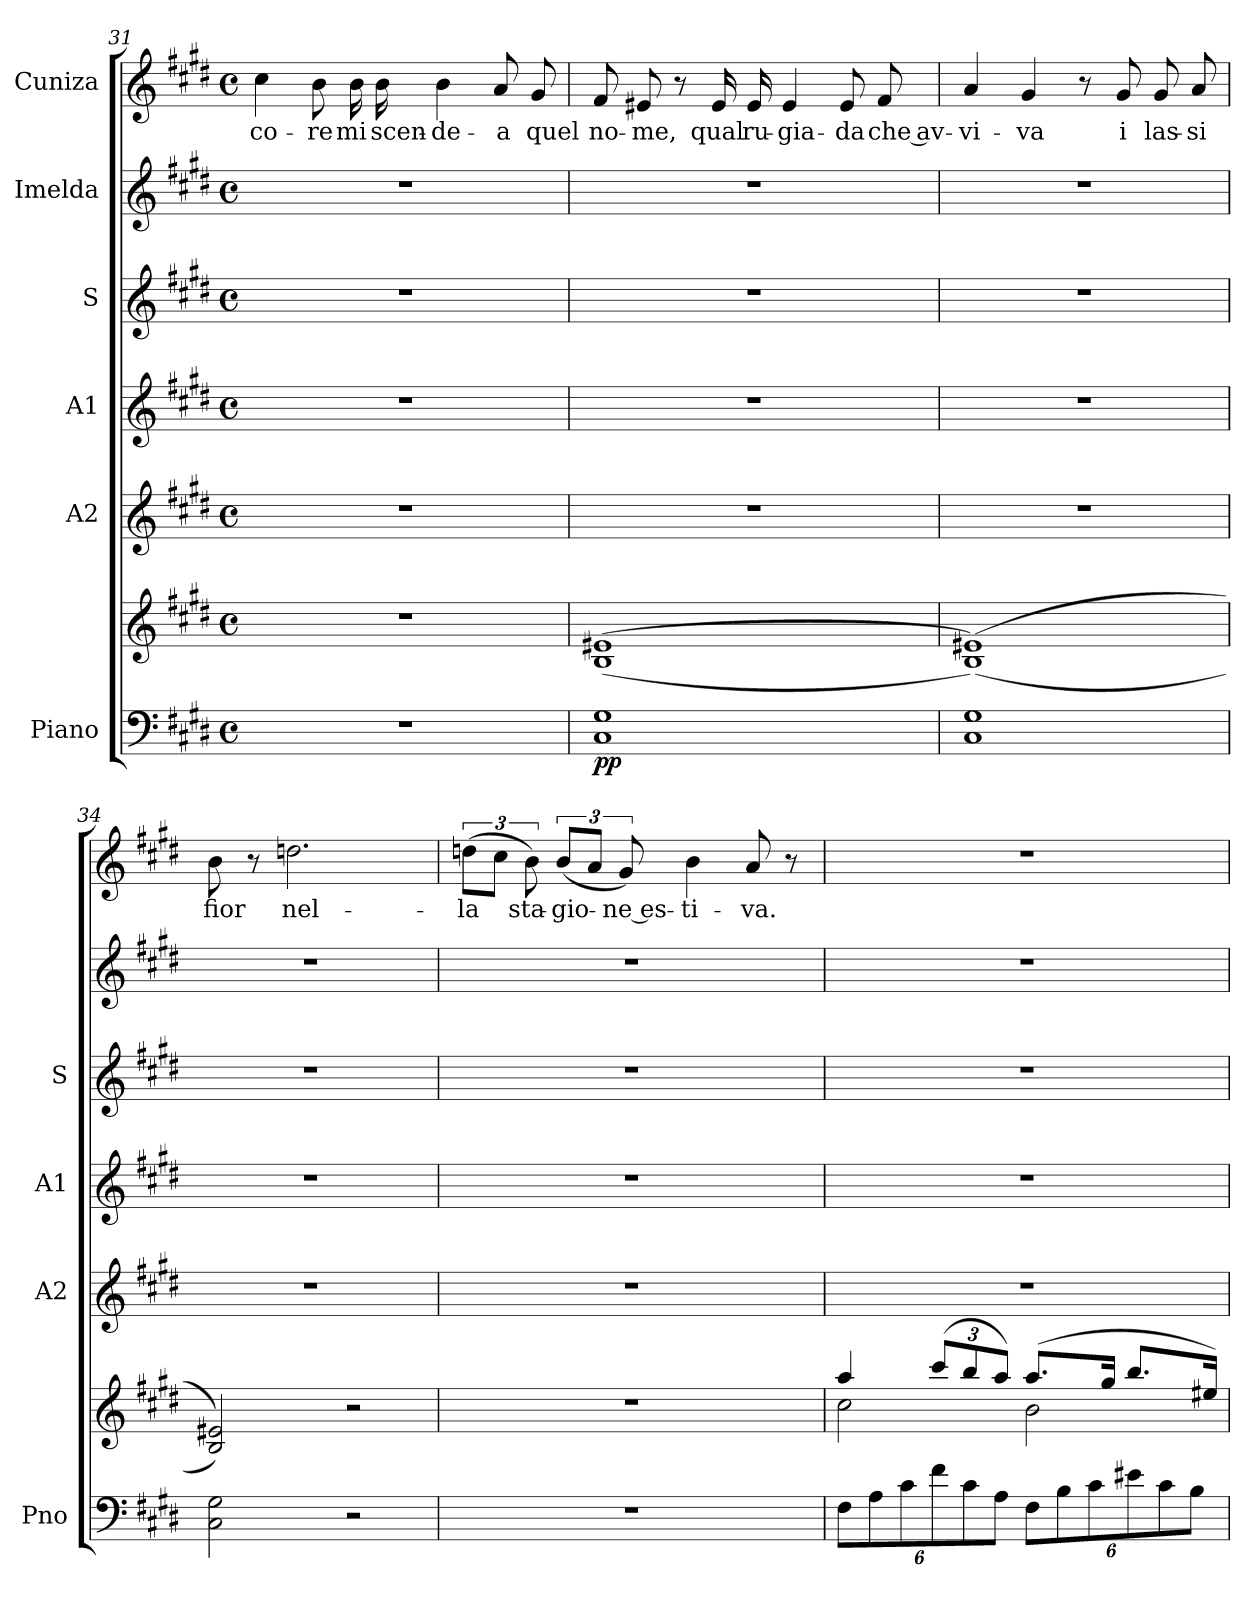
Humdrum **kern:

**kern	**kern	**dynam	**kern	**kern	**kern	**kern	**kern	**text
*part6	*part6	*part6	*part5	*part4	*part3	*part2	*part1	*part1
*staff7	*staff6	*staff6/7	*staff5	*staff4	*staff3	*staff2	*staff1	*staff1
*I"Piano	*	*	*I"A2	*I"A1	*I"S	*I"Imelda	*I"Cuniza	*
*I'Pno	*	*	*I'A2	*I'A1	*I'S	*	*	*
!!LO:LB:g=z
*clefF4	*clefG2	*	*clefG2	*clefG2	*clefG2	*clefG2	*clefG2	*
*k[f#c#g#d#]	*k[f#c#g#d#]	*	*k[f#c#g#d#]	*k[f#c#g#d#]	*k[f#c#g#d#]	*k[f#c#g#d#]	*k[f#c#g#d#]	*
*M4/4	*M4/4	*	*M4/4	*M4/4	*M4/4	*M4/4	*M4/4	*
*met(c)	*met(c)	*	*met(c)	*met(c)	*met(c)	*met(c)	*met(c)	*
=31	=31	=31	=31	=31	=31	=31	=31	=31
1r	1r	.	1r	1r	1r	1r	4cc#\	co-
.	.	.	.	.	.	.	8b\	-re
.	.	.	.	.	.	.	16b\	mi
.	.	.	.	.	.	.	16b\	scen-
.	.	.	.	.	.	.	4b\	-de-
.	.	.	.	.	.	.	8a/	-a
.	.	.	.	.	.	.	8g#/	quel
=32	=32	=32	=32	=32	=32	=32	=32	=32
!	!	!LO:DY:b=2	!	!	!	!	!	!
!	!	!LO:DY:n=1:b	!	!	!	!	!	!
1C# 1G#	(>(1B 1e#X	p p	1r	1r	1r	1r	8f#/	no-
.	.	.	.	.	.	.	8e#X/	-me,
.	.	.	.	.	.	.	8r	.
.	.	.	.	.	.	.	16e#/	qual
.	.	.	.	.	.	.	16e#/	ru-
.	.	.	.	.	.	.	4e#/	-gia-
.	.	.	.	.	.	.	8e#/	-da
.	.	.	.	.	.	.	8f#/	che av-
=33	=33	=33	=33	=33	=33	=33	=33	=33
1C# 1G#	(>(1B 1e#X))	.	1r	1r	1r	1r	4a/	-vi-
.	.	.	.	.	.	.	4g#/	-va
.	.	.	.	.	.	.	8r	.
.	.	.	.	.	.	.	8g#/	i
.	.	.	.	.	.	.	8g#/	las-
.	.	.	.	.	.	.	8a/	-si
=34	=34	=34	=34	=34	=34	=34	=34	=34
2C#\ 2G#\	2B/ 2e#X/))	.	1r	1r	1r	1r	8b\	fior
.	.	.	.	.	.	.	8r	.
.	.	.	.	.	.	.	2.ddn\	nel-
2r	2r	.	.	.	.	.	.	.
!!LO:LB:g=z
=35	=35	=35	=35	=35	=35	=35	=35	=35
1r	1r	.	1r	1r	1r	1r	(12ddn\L	-la
.	.	.	.	.	.	.	12cc#\J	.
.	.	.	.	.	.	.	12b\)	sta-
.	.	.	.	.	.	.	(12b/L	-gio-
.	.	.	.	.	.	.	12a/J	.
.	.	.	.	.	.	.	12g#/)	-ne es-
.	.	.	.	.	.	.	4b\	-ti-
.	.	.	.	.	.	.	8a/	-va.
.	.	.	.	.	.	.	8r	.
=36	=36	=36	=36	=36	=36	=36	=36	=36
*Xbrackettup	*	*	*	*	*	*	*	*
*	*^	*	*	*	*	*	*	*
12F#\L	4aa/	2cc#\	.	1r	1r	1r	1r	1r	.
12A\	.	.	.	.	.	.	.	.	.
12c#\	.	.	.	.	.	.	.	.	.
*	*Xbrackettup	*	*	*	*	*	*	*	*
12f#\	(12ccc#/L	.	.	.	.	.	.	.	.
12c#\	12bb/	.	.	.	.	.	.	.	.
12A\J	12aa/J)	.	.	.	.	.	.	.	.
12F#\L	(8.aa/L	2b\	.	.	.	.	.	.	.
12B\	.	.	.	.	.	.	.	.	.
12c#\	.	.	.	.	.	.	.	.	.
.	16gg#/Jk	.	.	.	.	.	.	.	.
12e#X\	8.bb/L	.	.	.	.	.	.	.	.
12c#\	.	.	.	.	.	.	.	.	.
12B\J	.	.	.	.	.	.	.	.	.
.	16ee#X/Jk)	.	.	.	.	.	.	.	.
*	*v	*v	*	*	*	*	*	*	*
=	=	=	=	=	=	=	=	=
*-	*-	*-	*-	*-	*-	*-	*-	*-
